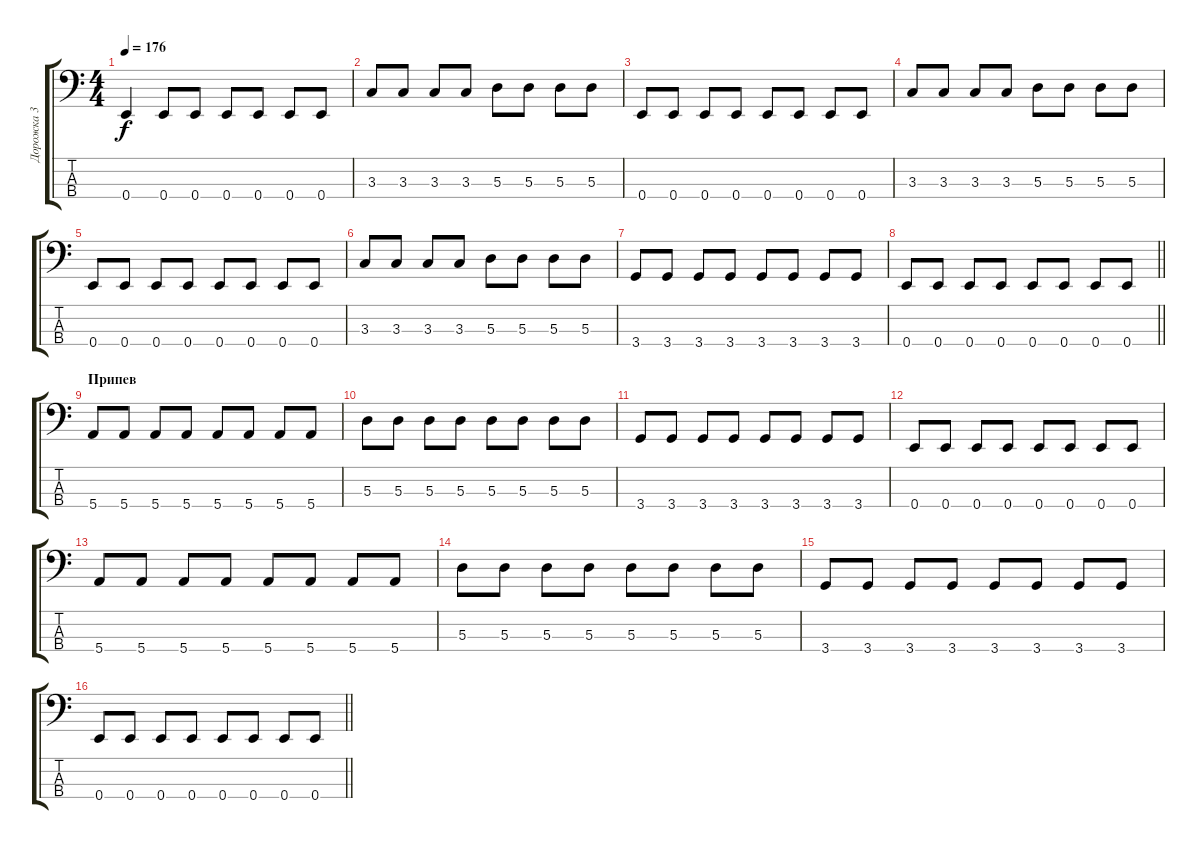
\track ("Дорожка 3" "Дорожка 3") {instrument electricbassfinger}
\staff {score tabs}
\tuning (G2 D2 A1 E1) {hide}
\ts (4 4)
\tempo 176
\clef f4
\ks c
0.4.4{dy f} 0.4.8 0.4.8 0.4.8 0.4.8 0.4.8 0.4.8 |
3.3.8 3.3.8 3.3.8 3.3.8 5.3.8 5.3.8 5.3.8 5.3.8 |
0.4.8 0.4.8 0.4.8 0.4.8 0.4.8 0.4.8 0.4.8 0.4.8 |
3.3.8 3.3.8 3.3.8 3.3.8 5.3.8 5.3.8 5.3.8 5.3.8 |
0.4.8 0.4.8 0.4.8 0.4.8 0.4.8 0.4.8 0.4.8 0.4.8 |
3.3.8 3.3.8 3.3.8 3.3.8 5.3.8 5.3.8 5.3.8 5.3.8 |
3.4.8 3.4.8 3.4.8 3.4.8 3.4.8 3.4.8 3.4.8 3.4.8 |
\barLineRight lightlight
0.4.8 0.4.8 0.4.8 0.4.8 0.4.8 0.4.8 0.4.8 0.4.8 |
\section ("" "Припев")
5.4.8 5.4.8 5.4.8 5.4.8 5.4.8 5.4.8 5.4.8 5.4.8 |
5.3.8 5.3.8 5.3.8 5.3.8 5.3.8 5.3.8 5.3.8 5.3.8 |
3.4.8 3.4.8 3.4.8 3.4.8 3.4.8 3.4.8 3.4.8 3.4.8 |
0.4.8 0.4.8 0.4.8 0.4.8 0.4.8 0.4.8 0.4.8 0.4.8 |
5.4.8 5.4.8 5.4.8 5.4.8 5.4.8 5.4.8 5.4.8 5.4.8 |
5.3.8 5.3.8 5.3.8 5.3.8 5.3.8 5.3.8 5.3.8 5.3.8 |
3.4.8 3.4.8 3.4.8 3.4.8 3.4.8 3.4.8 3.4.8 3.4.8 |
\barLineRight lightlight
0.4.8 0.4.8 0.4.8 0.4.8 0.4.8 0.4.8 0.4.8 0.4.8
